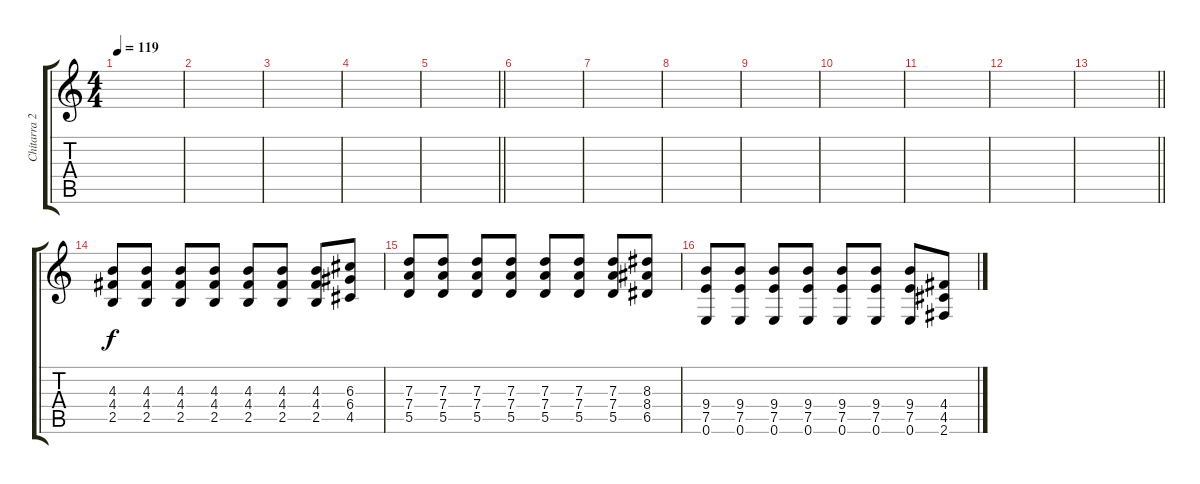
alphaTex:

\track ("Chitarra 2" "Chitarra 2") {instrument distortionguitar}
\staff {score tabs}
\tuning (E4 B3 G3 D3 A2 E2) {hide}
\ts (4 4)
\tempo 119
\clef g2
\ks c
|
|
|
|
\barLineRight lightlight
|
|
|
|
|
|
|
|
\barLineRight lightlight
|
(4.3 4.4 2.5).8{dy f} (4.3 4.4 2.5).8 (4.3 4.4 2.5).8 (4.3 4.4 2.5).8 (4.3 4.4 2.5).8 (4.3 4.4 2.5).8 (4.3 4.4 2.5).8 (6.3 6.4 4.5).8 |
(7.3 7.4 5.5).8 (7.3 7.4 5.5).8 (7.3 7.4 5.5).8 (7.3 7.4 5.5).8 (7.3 7.4 5.5).8 (7.3 7.4 5.5).8 (7.3 7.4 5.5).8 (8.3 8.4 6.5).8 |
(9.4 7.5 0.6).8 (9.4 7.5 0.6).8 (9.4 7.5 0.6).8 (9.4 7.5 0.6).8 (9.4 7.5 0.6).8 (9.4 7.5 0.6).8 (9.4 7.5 0.6).8 (4.4 4.5 2.6).8
